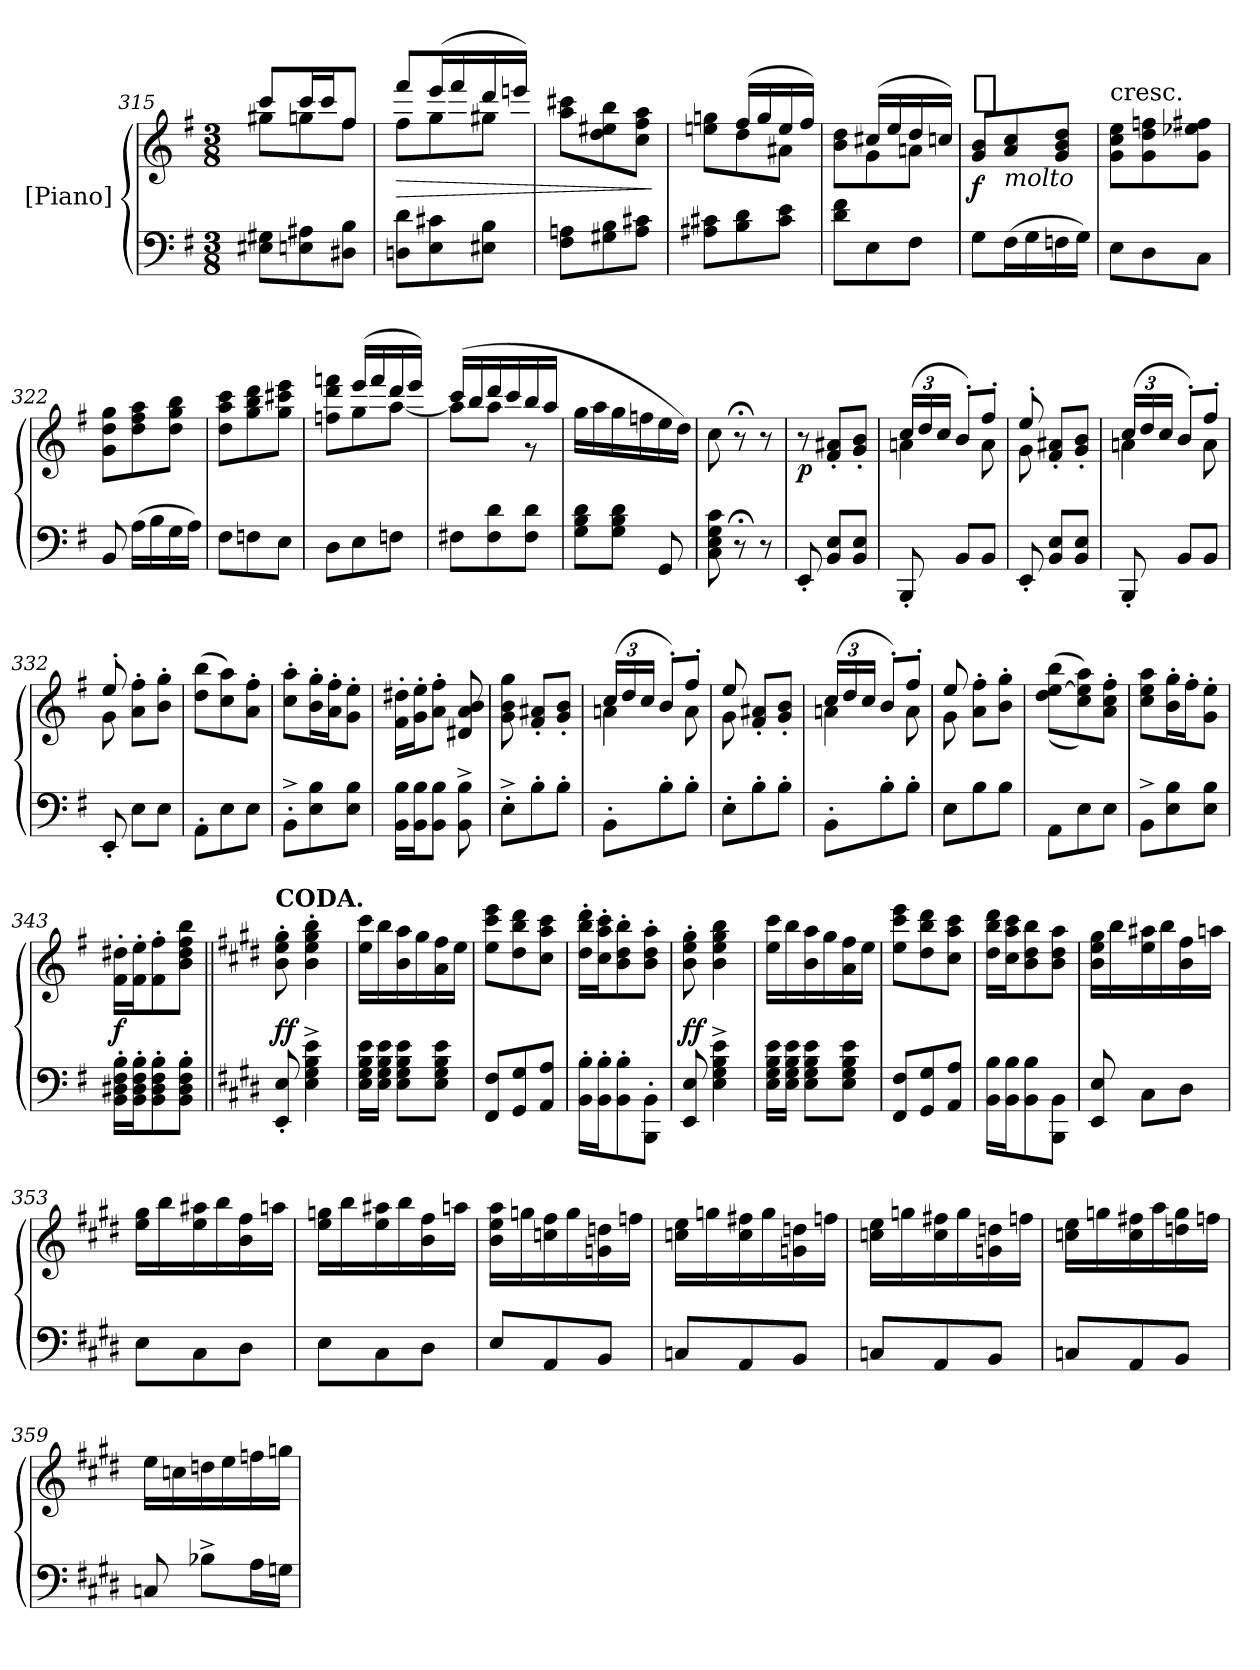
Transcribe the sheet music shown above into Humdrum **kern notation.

**kern	**kern	**dynam
*part2	*part1	*part1
*staff2	*staff1	*staff1
*I"[Piano]	*I"[Piano]	*
*clefF4	*clefG2	*
*k[f#]	*k[f#]	*
*G:	*G:	*
*M3/8	*M3/8	*
=315	=315	=315
*	*^	*
8E#X\ 8G#X\L	8ccc/L	8gg#X\L	.
8En\ 8A#X\	16ccc/L	8ggn\	.
.	16ccc/J	.	.
8D#X\ 8B\J	8ff#/J	8ff#\J	.
=316	=316	=316	=316
!	!	!	!LO:HP:b
8Dn\ 8d\L	8fff#/L	8ff#\L	>
8E\ 8c#X\	(16eee/L	8gg\	.
.	16fff#/	.	.
8E#X\ 8B\J	16ddd/	8gg#X\J	.
.	16eeen/JJ)	.	.
*	*v	*v	*
=317	=317	=317
8F#\ 8An\L	8aa\ 8ccc#X\L	.
8G#X\ 8B\	8dd\ 8ee#X\ 8bb\	.
8A\ 8c#X\J	8cc\ 8ff#\ 8aa\J	.
.	.	]
=318	=318	=318
*	*^	*
8A#X\ 8c#X\L	8ryy	8een\ 8ggn\L	.
8B\ 8d\	(16ff#/LL	8dd\	.
.	16gg/	.	.
8c#\ 8e\J	16ee/	8a#X\J	.
.	16ff#/JJ)	.	.
=319	=319	=319	=319
8d\ 8f#\L	8ryy	8b\ 8dd\L	.
8E\	(16cc#X/LL	8g\	.
.	16ee/	.	.
8F#\J	16dd/	8an\J	.
.	16ccn/JJ)	.	.
*	*v	*v	*
=320	=320	=320
!	!LO:TX:a:t=[coda]	!
8G\L	8g/ 8b/L	f
!	!LO:TX:b:i:t=molto	!
(16F#\L	8a/ 8cc/	.
16G\	.	.
16Fn\	8g/ 8b/ 8dd/J	.
16G\JJ)	.	.
=321	=321	=321
!	!LO:TX:t=cresc.	!
8E\L	8g\ 8cc\ 8ee\L	.
8D\	8g\ 8dd\ 8ffn\	.
8C\J	8g\ 8ee-X\ 8ff#X\J	.
=322	=322	=322
8BB/	8g\ 8dd\ 8gg\L	.
(16A\LL	8dd\ 8ff#\ 8aa\	.
16B\	.	.
16G\	8dd\ 8gg\ 8bb\J	.
16A\JJ)	.	.
=323	=323	=323
8F#\L	8dd\ 8aa\ 8ccc\L	.
8Fn\	8gg\ 8bb\ 8ddd\	.
8E\J	8gg\ 8ccc#X\ 8eee\J	.
=324	=324	=324
*	*^	*
8D\L	8ryy	8ffn\ 8ddd\ 8fffn\L	.
8E\	(16eee/LL	8gg\	.
.	16fff/	.	.
8Fn\J	16ddd/	[8aa\J	.
.	16eee/JJ)	.	.
=325	=325	=325	=325
8F#X\L	(16ccc/LL	8aa\L]	.
.	16bb/	.	.
8F#\ 8d\	16ddd/	8aa\J	.
.	16ccc/	.	.
8F#\ 8d\J	16bb/	8r	.
.	16aa/JJ	.	.
*	*v	*v	*
=326	=326	=326
8G\ 8B\ 8d\L	16gg\LL	.
.	16aa\	.
8G\ 8B\ 8d\J	16gg\	.
.	16ffn\	.
8GG/	16ee\	.
.	16dd\JJ)	.
=327	=327	=327
8C\ 8E\ 8G\ 8c\	8cc\	.
8r;<	8r;<	.
8r	8r	.
=328	=328	=328
8EE'/	8r	p
8BB/ 8E/L	8f#'/ 8a#X'/L	.
8BB/ 8E/J	8g'/ 8b'/J	.
=329	=329	=329
*	*^	*
8BBB'/	(24cc/LL	4an\	.
.	24dd/	.	.
.	24cc/JJ	.	.
8BB/L	8b'/L)	.	.
8BB/J	8ff#'/J	8a\	.
=330	=330	=330	=330
8EE'/	8ee'/	8g\	.
8BB/ 8E/L	8f#'/ 8a#X'/L	8ryy	.
8BB/ 8E/J	8g'/ 8b'/J	8ryy	.
=331	=331	=331	=331
8BBB'/	(24cc/LL	4an\	.
.	24dd/	.	.
.	24cc/JJ	.	.
8BB/L	8b'/L)	.	.
8BB/J	8ff#'/J	8a\	.
=332	=332	=332	=332
8EE'/	8ee'/	8g\	.
8E\L	8a'\ 8ff#'\L	8ryy	.
8E\J	8b'\ 8gg'\J	8ryy	.
*	*v	*v	*
=333	=333	=333
8AA'\L	(8dd\ 8bb\L	.
8E\	8cc\ 8aa\)	.
8E\J	8a'\ 8ff#'\J	.
=334	=334	=334
8BB'^\L	8cc'\ 8aa'\L	.
8E\ 8B\	16b'\ 16gg'\L	.
.	16a'\ 16ff#'\J	.
8E\ 8B\J	8g'\ 8ee'\J	.
=335	=335	=335
16BB\ 16B\LL	16f#'\ 16dd#X'\LL	.
16BB\ 16B\J	16g'\ 16ee'\J	.
8BB\ 8B\J	8a'\ 8ff#'\J	.
8BB^\ 8B^\	8d#X/ 8a/ 8b/	.
=336	=336	=336
8E'^\L	8g\ 8b\ 8gg\	.
8B'\	8f#'/ 8a#X'/L	.
8B'\J	8g'/ 8b'/J	.
=337	=337	=337
*	*^	*
8BB'\L	(24cc/LL	4an\	.
.	24dd/	.	.
.	24cc/JJ	.	.
8B'\	8b'/L)	.	.
8B'\J	8ff#'/J	8a\	.
=338	=338	=338	=338
8E'\L	8ee/	8g\	.
8B'\	8f#'/ 8a#X'/L	8ryy	.
8B'\J	8g'/ 8b'/J	8ryy	.
=339	=339	=339	=339
8BB'\L	(24cc/LL	4an\	.
.	24dd/	.	.
.	24cc/JJ	.	.
8B'\	8b'/L)	.	.
8B'\J	8ff#'/J	8a\	.
=340	=340	=340	=340
8E\L	8ee/	8g\	.
8B\	8a'\ 8ff#'\L	8ryy	.
8B\J	8b'\ 8gg'\J	8ryy	.
*	*v	*v	*
=341	=341	=341
8AA\L	(<(>8dd\ [8ee\ 8bb\L	.
8E\	8cc\ 8ee]\ 8aa\))	.
8E\J	8a'\ 8cc'\ 8ff#'\J	.
=342	=342	=342
8BB^\L	8cc\ 8ee\ 8aa\L	.
8E\ 8B\	16b'\ 16gg'\L	.
.	16ff#'\J	.
8E\ 8B\J	8g'\ 8ee'\J	.
=343	=343	=343
16BB'\ 16D#X'\ 16F#'\ 16B'\LL	16f#'\ 16dd#X'\LL	f
16BB'\ 16D#'\ 16F#'\ 16B'\J	16f#'\ 16ee'\J	.
8BB'\ 8D#'\ 8F#'\ 8B'\	8f#'\ 8ff#'\	.
8BB'\ 8D#'\ 8F#'\ 8B'\J	8b\ 8dd#\ 8ff#\ 8bb\J	.
=344||	=344||	=344||
*k[f#c#g#d#]	*k[f#c#g#d#]	*
*E:	*E:	*
!	!LO:TX:a:B:t=CODA.	!
8EE'/ 8E'/	8b'\ 8ee'\ 8gg#'\	ff
4E^\ 4G#^\ 4B^\ 4e^\	4b'\ 4ee'\ 4gg#'\ 4bb'\	.
=345	=345	=345
16E\ 16G#\ 16B\ 16e\LL	16ee\ 16ccc#\LL	.
16E\ 16G#\ 16B\ 16e\JJ	16bb\	.
8E\ 8G#\ 8B\ 8e\L	16b\ 16aa\	.
.	16gg#\	.
8E\ 8G#\ 8B\ 8e\J	16a\ 16ff#\	.
.	16ee\JJ	.
=346	=346	=346
8FF#/ 8F#/L	8ee\ 8ccc#\ 8eee\L	.
8GG#/ 8G#/	8dd#\ 8bb\ 8ddd#\	.
8AA/ 8A/J	8cc#\ 8aa\ 8ccc#\J	.
=347	=347	=347
16BB'\ 16B'\LL	16dd#'\ 16bb'\ 16ddd#'\LL	.
16BB'\ 16B'\J	16cc#'\ 16aa'\ 16ccc#'\J	.
8BB'\ 8B'\	8b'\ 8dd#'\ 8bb'\	.
8BBB'\ 8BB'\J	8b'\ 8dd#'\ 8aa'\J	.
=348	=348	=348
8EE/ 8E/	8b'\ 8ee'\ 8gg#'\	ff
4E^\ 4G#^\ 4B^\ 4e^\	4b\ 4ee\ 4gg#\ 4bb\	.
=349	=349	=349
16E\ 16G#\ 16B\ 16e\LL	16ee\ 16ccc#\LL	.
16E\ 16G#\ 16B\ 16e\JJ	16bb\	.
8E\ 8G#\ 8B\ 8e\L	16b\ 16aa\	.
.	16gg#\	.
8E\ 8G#\ 8B\ 8e\J	16a\ 16ff#\	.
.	16ee\JJ	.
=350	=350	=350
8FF#/ 8F#/L	8ee\ 8ccc#\ 8eee\L	.
8GG#/ 8G#/	8dd#\ 8bb\ 8ddd#\	.
8AA/ 8A/J	8cc#\ 8aa\ 8ccc#\J	.
=351	=351	=351
16BB\ 16B\LL	16dd#\ 16bb\ 16ddd#\LL	.
16BB\ 16B\J	16cc#\ 16aa\ 16ccc#\J	.
8BB\ 8B\	8b\ 8dd#\ 8bb\	.
8BBB\ 8BB\J	8b\ 8dd#\ 8aa\J	.
=352	=352	=352
8EE/ 8E/	16b\ 16ee\ 16gg#\LL	.
.	16bb\	.
8C#\L	16ee\ 16aa#X\	.
.	16bb\	.
8D#\J	16b\ 16ff#\	.
.	16aan\JJ	.
=353	=353	=353
8E\L	16ee\ 16gg#\LL	.
.	16bb\	.
8C#\	16ee\ 16aa#X\	.
.	16bb\	.
8D#\J	16b\ 16ff#\	.
.	16aan\JJ	.
=354	=354	=354
8E\L	16ee\ 16ggn\LL	.
.	16bb\	.
8C#\	16ee\ 16aa#X\	.
.	16bb\	.
8D#\J	16b\ 16ff#\	.
.	16aan\JJ	.
=355	=355	=355
8E/L	16b\ 16ee\ 16aa\LL	.
.	16ggn\	.
8AA/	16ccn\ 16ff#\	.
.	16gg\	.
8BB/J	16gn\ 16ddn\	.
.	16ffn\JJ	.
=356	=356	=356
8Cn/L	16ccn\ 16ee\LL	.
.	16ggn\	.
8AA/	16cc\ 16ff#X\	.
.	16gg\	.
8BB/J	16gn\ 16ddn\	.
.	16ffn\JJ	.
=357	=357	=357
8Cn/L	16ccn\ 16ee\LL	.
.	16ggn\	.
8AA/	16cc\ 16ff#X\	.
.	16gg\	.
8BB/J	16gn\ 16ddn\	.
.	16ffn\JJ	.
=358	=358	=358
8Cn/L	16ccn\ 16ee\LL	.
.	16ggn\	.
8AA/	16cc\ 16ff#X\	.
.	16aa\	.
8BB/J	16ddn\ 16gg\	.
.	16ffn\JJ	.
=359	=359	=359
8Cn/	16ee\LL	.
.	16ccn\	.
8B-X^\L	16ddn\	.
.	16ee\	.
16A\L	16ffn\	.
16Gn\JJ	16ggn\JJ	.
=	=	=
*-	*-	*-
